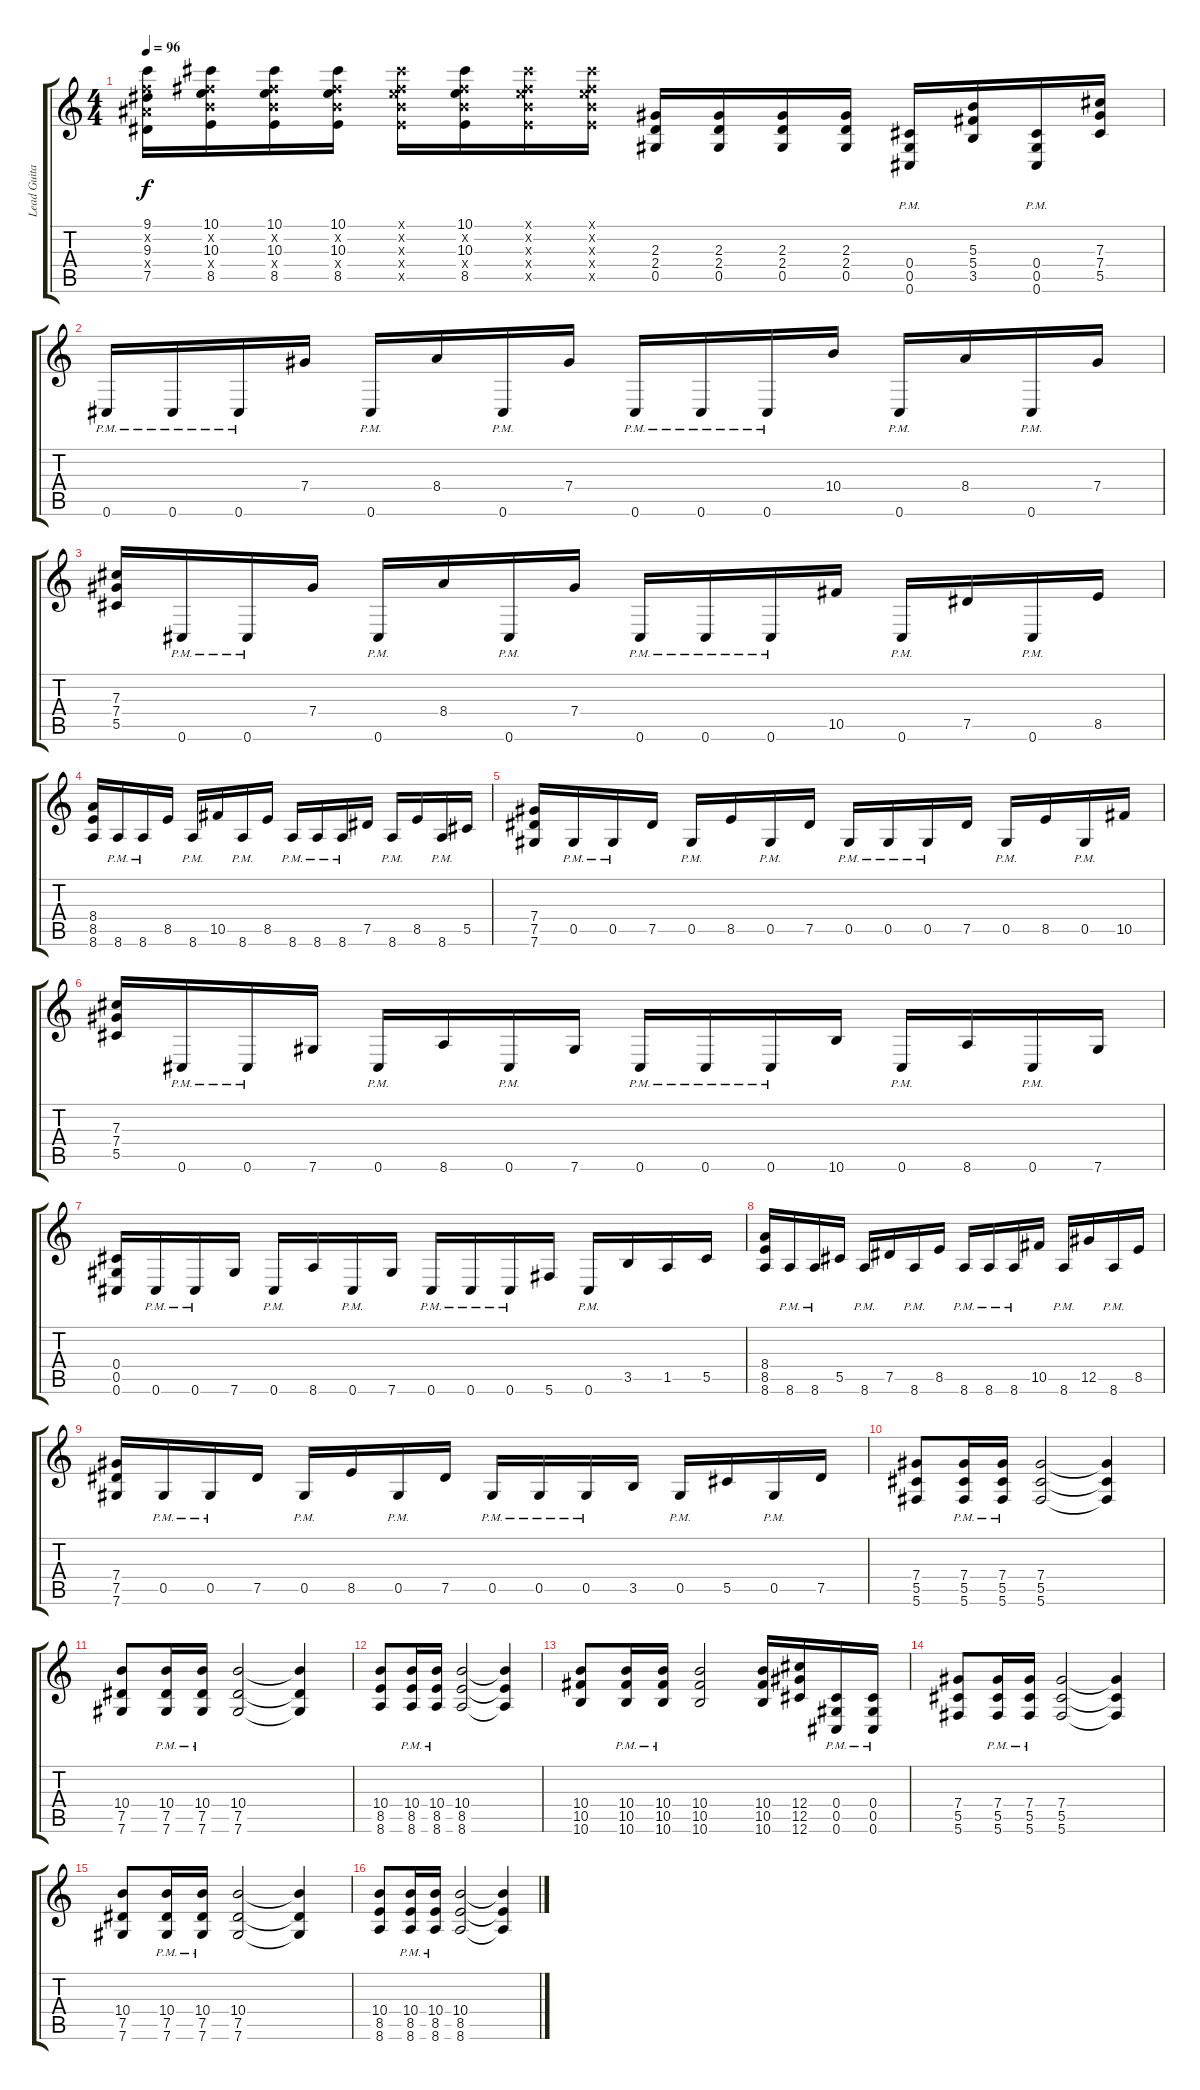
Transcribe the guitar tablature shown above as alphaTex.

\track ("Lead Guitar" "Lead Guita") {instrument distortionguitar}
\staff {score tabs}
\tuning (Eb4 Bb3 Gb3 Db3 Ab2 Db2) {hide}
\ts (4 4)
\tempo 96
\clef g2
\ks c
(9.1 7.2{x} 9.3 9.4{x} 7.5).16{dy f} (10.1 8.2{x} 10.3 10.4{x} 8.5).16 (10.1 8.2{x} 10.3 10.4{x} 8.5).16 (10.1 8.2{x} 10.3 10.4{x} 8.5).16 (10.1{x} 8.2{x} 10.3{x} 10.4{x} 8.5{x}).16 (10.1 8.2{x} 10.3 10.4{x} 8.5).16 (10.1{x} 8.2{x} 10.3{x} 10.4{x} 8.5{x}).16 (10.1{x} 8.2{x} 10.3{x} 10.4{x} 8.5{x}).16 (2.3 2.4 0.5).16 (2.3 2.4 0.5).16 (2.3 2.4 0.5).16 (2.3 2.4 0.5).16 (0.4{pm} 0.5{pm} 0.6{pm}).16 (5.3 5.4 3.5).16 (0.4{pm} 0.5{pm} 0.6{pm}).16 (7.3 7.4 5.5).16 |
0.6{pm}.16 0.6{pm}.16 0.6{pm}.16 7.4.16 0.6{pm}.16 8.4.16 0.6{pm}.16 7.4.16 0.6{pm}.16 0.6{pm}.16 0.6{pm}.16 10.4.16 0.6{pm}.16 8.4.16 0.6{pm}.16 7.4.16 |
(7.3 7.4 5.5).16 0.6{pm}.16 0.6{pm}.16 7.4.16 0.6{pm}.16 8.4.16 0.6{pm}.16 7.4.16 0.6{pm}.16 0.6{pm}.16 0.6{pm}.16 10.5.16 0.6{pm}.16 7.5.16 0.6{pm}.16 8.5.16 |
(8.4 8.5 8.6).16 8.6{pm}.16 8.6{pm}.16 8.5.16 8.6{pm}.16 10.5.16 8.6{pm}.16 8.5.16 8.6{pm}.16 8.6{pm}.16 8.6{pm}.16 7.5.16 8.6{pm}.16 8.5.16 8.6{pm}.16 5.5.16 |
(7.4 7.5 7.6).16 0.5{pm}.16 0.5{pm}.16 7.5.16 0.5{pm}.16 8.5.16 0.5{pm}.16 7.5.16 0.5{pm}.16 0.5{pm}.16 0.5{pm}.16 7.5.16 0.5{pm}.16 8.5.16 0.5{pm}.16 10.5.16 |
(7.3 7.4 5.5).16 0.6{pm}.16 0.6{pm}.16 7.6.16 0.6{pm}.16 8.6.16 0.6{pm}.16 7.6.16 0.6{pm}.16 0.6{pm}.16 0.6{pm}.16 10.6.16 0.6{pm}.16 8.6.16 0.6{pm}.16 7.6.16 |
(0.4 0.5 0.6).16 0.6{pm}.16 0.6{pm}.16 7.6.16 0.6{pm}.16 8.6.16 0.6{pm}.16 7.6.16 0.6{pm}.16 0.6{pm}.16 0.6{pm}.16 5.6.16 0.6{pm}.16 3.5.16 1.5.16 5.5.16 |
(8.4 8.5 8.6).16 8.6{pm}.16 8.6{pm}.16 5.5.16 8.6{pm}.16 7.5.16 8.6{pm}.16 8.5.16 8.6{pm}.16 8.6{pm}.16 8.6{pm}.16 10.5.16 8.6{pm}.16 12.5.16 8.6{pm}.16 8.5.16 |
(7.4 7.5 7.6).16 0.5{pm}.16 0.5{pm}.16 7.5.16 0.5{pm}.16 8.5.16 0.5{pm}.16 7.5.16 0.5{pm}.16 0.5{pm}.16 0.5{pm}.16 3.5.16 0.5{pm}.16 5.5.16 0.5{pm}.16 7.5.16 |
(7.4 5.5 5.6).8 (7.4{pm} 5.5{pm} 5.6{pm}).16 (7.4{pm} 5.5{pm} 5.6{pm}).16 (7.4 5.5 5.6).2 (7.4{t} 5.5{t} 5.6{t}).4 |
(10.4 7.5 7.6).8 (10.4{pm} 7.5{pm} 7.6{pm}).16 (10.4{pm} 7.5{pm} 7.6{pm}).16 (10.4 7.5 7.6).2 (10.4{t} 7.5{t} 7.6{t}).4 |
(10.4 8.5 8.6).8 (10.4{pm} 8.5{pm} 8.6{pm}).16 (10.4{pm} 8.5{pm} 8.6{pm}).16 (10.4 8.5 8.6).2 (10.4{t} 8.5{t} 8.6{t}).4 |
(10.4 10.5 10.6).8 (10.4{pm} 10.5{pm} 10.6{pm}).16 (10.4{pm} 10.5{pm} 10.6{pm}).16 (10.4 10.5 10.6).2 (10.4 10.5 10.6).16 (12.4 12.5 12.6).16 (0.4{pm} 0.5{pm} 0.6{pm}).16 (0.4{pm} 0.5{pm} 0.6{pm}).16 |
(7.4 5.5 5.6).8 (7.4{pm} 5.5{pm} 5.6{pm}).16 (7.4{pm} 5.5{pm} 5.6{pm}).16 (7.4 5.5 5.6).2 (7.4{t} 5.5{t} 5.6{t}).4 |
(10.4 7.5 7.6).8 (10.4{pm} 7.5{pm} 7.6{pm}).16 (10.4{pm} 7.5{pm} 7.6{pm}).16 (10.4 7.5 7.6).2 (10.4{t} 7.5{t} 7.6{t}).4 |
(10.4 8.5 8.6).8 (10.4{pm} 8.5{pm} 8.6{pm}).16 (10.4{pm} 8.5{pm} 8.6{pm}).16 (10.4 8.5 8.6).2 (10.4{t} 8.5{t} 8.6{t}).4
